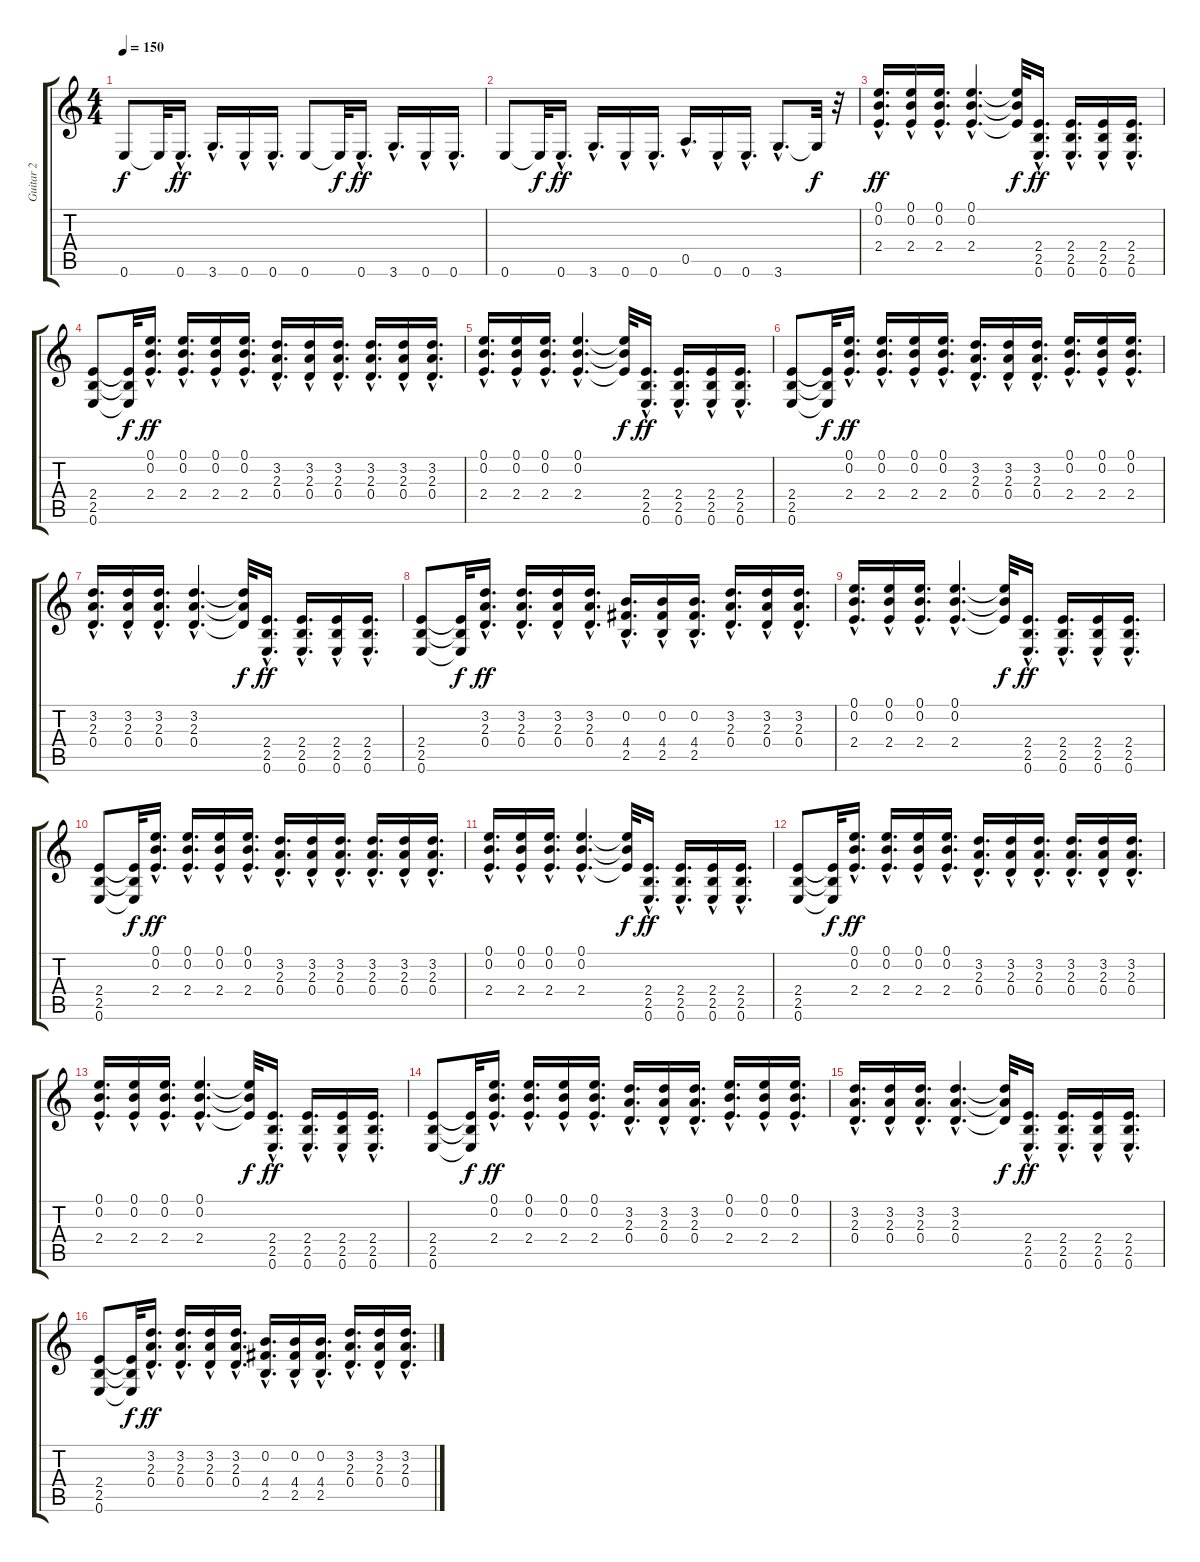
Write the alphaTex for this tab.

\track ("Guitar 2" "Guitar 2") {instrument overdrivenguitar}
\staff {score tabs}
\tuning (E4 B3 G3 D3 A2 E2) {hide}
\ts (4 4)
\tempo 150
\clef g2
\ks c
0.6{t}.8{dy f} 0.6{t}.32 0.6{hac}.16{d dy ff} 3.6{hac}.16{d} 0.6{hac}.16 0.6{hac}.16{d} 0.6.8 0.6{t}.32{dy f} 0.6{hac}.16{d dy ff} 3.6{hac}.16{d} 0.6{hac}.16 0.6{hac}.16{d} |
0.6.8 0.6{t}.32{dy f} 0.6{hac}.16{d dy ff} 3.6{hac}.16{d} 0.6{hac}.16 0.6{hac}.16{d} 0.5{hac}.16{d} 0.6{hac}.16 0.6{hac}.16{d} 3.6{hac}.8{d} 3.6{t}.32{dy f} r.32 |
(0.1{hac} 0.2{hac} 2.4{hac}).16{d dy ff} (0.1{hac} 0.2{hac} 2.4{hac}).16 (0.1{hac} 0.2{hac} 2.4{hac}).16{d} (0.1{hac} 0.2{hac} 2.4{hac}).4{d} (0.1{t} 0.2{t} 2.4{t}).32{dy f} (2.4{hac} 2.5{hac} 0.6{hac}).16{d dy ff} (2.4{hac} 2.5{hac} 0.6{hac}).16{d} (2.4{hac} 2.5{hac} 0.6{hac}).16 (2.4{hac} 2.5{hac} 0.6{hac}).16{d} |
(2.4 2.5 0.6).8 (2.4{t} 2.5{t} 0.6{t}).32{dy f} (0.1{hac} 0.2{hac} 2.4{hac}).16{d dy ff} (0.1{hac} 0.2{hac} 2.4{hac}).16{d} (0.1{hac} 0.2{hac} 2.4{hac}).16 (0.1{hac} 0.2{hac} 2.4{hac}).16{d} (3.2{hac} 2.3{hac} 0.4{hac}).16{d} (3.2{hac} 2.3{hac} 0.4{hac}).16 (3.2{hac} 2.3{hac} 0.4{hac}).16{d} (3.2{hac} 2.3{hac} 0.4{hac}).16{d} (3.2{hac} 2.3{hac} 0.4{hac}).16 (3.2{hac} 2.3{hac} 0.4{hac}).16{d} |
(0.1{hac} 0.2{hac} 2.4{hac}).16{d} (0.1{hac} 0.2{hac} 2.4{hac}).16 (0.1{hac} 0.2{hac} 2.4{hac}).16{d} (0.1{hac} 0.2{hac} 2.4{hac}).4{d} (0.1{t} 0.2{t} 2.4{t}).32{dy f} (2.4{hac} 2.5{hac} 0.6{hac}).16{d dy ff} (2.4{hac} 2.5{hac} 0.6{hac}).16{d} (2.4{hac} 2.5{hac} 0.6{hac}).16 (2.4{hac} 2.5{hac} 0.6{hac}).16{d} |
(2.4 2.5 0.6).8 (2.4{t} 2.5{t} 0.6{t}).32{dy f} (0.1{hac} 0.2{hac} 2.4{hac}).16{d dy ff} (0.1{hac} 0.2{hac} 2.4{hac}).16{d} (0.1{hac} 0.2{hac} 2.4{hac}).16 (0.1{hac} 0.2{hac} 2.4{hac}).16{d} (3.2{hac} 2.3{hac} 0.4{hac}).16{d} (3.2{hac} 2.3{hac} 0.4{hac}).16 (3.2{hac} 2.3{hac} 0.4{hac}).16{d} (0.1{hac} 0.2{hac} 2.4{hac}).16{d} (0.1{hac} 0.2{hac} 2.4{hac}).16 (0.1{hac} 0.2{hac} 2.4{hac}).16{d} |
(3.2{hac} 2.3{hac} 0.4{hac}).16{d} (3.2{hac} 2.3{hac} 0.4{hac}).16 (3.2{hac} 2.3{hac} 0.4{hac}).16{d} (3.2{hac} 2.3{hac} 0.4{hac}).4{d} (3.2{t} 2.3{t} 0.4{t}).32{dy f} (2.4{hac} 2.5{hac} 0.6{hac}).16{d dy ff} (2.4{hac} 2.5{hac} 0.6{hac}).16{d} (2.4{hac} 2.5{hac} 0.6{hac}).16 (2.4{hac} 2.5{hac} 0.6{hac}).16{d} |
(2.4 2.5 0.6).8 (2.4{t} 2.5{t} 0.6{t}).32{dy f} (3.2{hac} 2.3{hac} 0.4{hac}).16{d dy ff} (3.2{hac} 2.3{hac} 0.4{hac}).16{d} (3.2{hac} 2.3{hac} 0.4{hac}).16 (3.2{hac} 2.3{hac} 0.4{hac}).16{d} (0.2{hac} 4.4{hac} 2.5{hac}).16{d} (0.2{hac} 4.4{hac} 2.5{hac}).16 (0.2{hac} 4.4{hac} 2.5{hac}).16{d} (3.2{hac} 2.3{hac} 0.4{hac}).16{d} (3.2{hac} 2.3{hac} 0.4{hac}).16 (3.2{hac} 2.3{hac} 0.4{hac}).16{d} |
(0.1{hac} 0.2{hac} 2.4{hac}).16{d} (0.1{hac} 0.2{hac} 2.4{hac}).16 (0.1{hac} 0.2{hac} 2.4{hac}).16{d} (0.1{hac} 0.2{hac} 2.4{hac}).4{d} (0.1{t} 0.2{t} 2.4{t}).32{dy f} (2.4{hac} 2.5{hac} 0.6{hac}).16{d dy ff} (2.4{hac} 2.5{hac} 0.6{hac}).16{d} (2.4{hac} 2.5{hac} 0.6{hac}).16 (2.4{hac} 2.5{hac} 0.6{hac}).16{d} |
(2.4 2.5 0.6).8 (2.4{t} 2.5{t} 0.6{t}).32{dy f} (0.1{hac} 0.2{hac} 2.4{hac}).16{d dy ff} (0.1{hac} 0.2{hac} 2.4{hac}).16{d} (0.1{hac} 0.2{hac} 2.4{hac}).16 (0.1{hac} 0.2{hac} 2.4{hac}).16{d} (3.2{hac} 2.3{hac} 0.4{hac}).16{d} (3.2{hac} 2.3{hac} 0.4{hac}).16 (3.2{hac} 2.3{hac} 0.4{hac}).16{d} (3.2{hac} 2.3{hac} 0.4{hac}).16{d} (3.2{hac} 2.3{hac} 0.4{hac}).16 (3.2{hac} 2.3{hac} 0.4{hac}).16{d} |
(0.1{hac} 0.2{hac} 2.4{hac}).16{d} (0.1{hac} 0.2{hac} 2.4{hac}).16 (0.1{hac} 0.2{hac} 2.4{hac}).16{d} (0.1{hac} 0.2{hac} 2.4{hac}).4{d} (0.1{t} 0.2{t} 2.4{t}).32{dy f} (2.4{hac} 2.5{hac} 0.6{hac}).16{d dy ff} (2.4{hac} 2.5{hac} 0.6{hac}).16{d} (2.4{hac} 2.5{hac} 0.6{hac}).16 (2.4{hac} 2.5{hac} 0.6{hac}).16{d} |
(2.4 2.5 0.6).8 (2.4{t} 2.5{t} 0.6{t}).32{dy f} (0.1{hac} 0.2{hac} 2.4{hac}).16{d dy ff} (0.1{hac} 0.2{hac} 2.4{hac}).16{d} (0.1{hac} 0.2{hac} 2.4{hac}).16 (0.1{hac} 0.2{hac} 2.4{hac}).16{d} (3.2{hac} 2.3{hac} 0.4{hac}).16{d} (3.2{hac} 2.3{hac} 0.4{hac}).16 (3.2{hac} 2.3{hac} 0.4{hac}).16{d} (3.2{hac} 2.3{hac} 0.4{hac}).16{d} (3.2{hac} 2.3{hac} 0.4{hac}).16 (3.2{hac} 2.3{hac} 0.4{hac}).16{d} |
(0.1{hac} 0.2{hac} 2.4{hac}).16{d} (0.1{hac} 0.2{hac} 2.4{hac}).16 (0.1{hac} 0.2{hac} 2.4{hac}).16{d} (0.1{hac} 0.2{hac} 2.4{hac}).4{d} (0.1{t} 0.2{t} 2.4{t}).32{dy f} (2.4{hac} 2.5{hac} 0.6{hac}).16{d dy ff} (2.4{hac} 2.5{hac} 0.6{hac}).16{d} (2.4{hac} 2.5{hac} 0.6{hac}).16 (2.4{hac} 2.5{hac} 0.6{hac}).16{d} |
(2.4 2.5 0.6).8 (2.4{t} 2.5{t} 0.6{t}).32{dy f} (0.1{hac} 0.2{hac} 2.4{hac}).16{d dy ff} (0.1{hac} 0.2{hac} 2.4{hac}).16{d} (0.1{hac} 0.2{hac} 2.4{hac}).16 (0.1{hac} 0.2{hac} 2.4{hac}).16{d} (3.2{hac} 2.3{hac} 0.4{hac}).16{d} (3.2{hac} 2.3{hac} 0.4{hac}).16 (3.2{hac} 2.3{hac} 0.4{hac}).16{d} (0.1{hac} 0.2{hac} 2.4{hac}).16{d} (0.1{hac} 0.2{hac} 2.4{hac}).16 (0.1{hac} 0.2{hac} 2.4{hac}).16{d} |
(3.2{hac} 2.3{hac} 0.4{hac}).16{d} (3.2{hac} 2.3{hac} 0.4{hac}).16 (3.2{hac} 2.3{hac} 0.4{hac}).16{d} (3.2{hac} 2.3{hac} 0.4{hac}).4{d} (3.2{t} 2.3{t} 0.4{t}).32{dy f} (2.4{hac} 2.5{hac} 0.6{hac}).16{d dy ff} (2.4{hac} 2.5{hac} 0.6{hac}).16{d} (2.4{hac} 2.5{hac} 0.6{hac}).16 (2.4{hac} 2.5{hac} 0.6{hac}).16{d} |
(2.4 2.5 0.6).8 (2.4{t} 2.5{t} 0.6{t}).32{dy f} (3.2{hac} 2.3{hac} 0.4{hac}).16{d dy ff} (3.2{hac} 2.3{hac} 0.4{hac}).16{d} (3.2{hac} 2.3{hac} 0.4{hac}).16 (3.2{hac} 2.3{hac} 0.4{hac}).16{d} (0.2{hac} 4.4{hac} 2.5{hac}).16{d} (0.2{hac} 4.4{hac} 2.5{hac}).16 (0.2{hac} 4.4{hac} 2.5{hac}).16{d} (3.2{hac} 2.3{hac} 0.4{hac}).16{d} (3.2{hac} 2.3{hac} 0.4{hac}).16 (3.2{hac} 2.3{hac} 0.4{hac}).16{d}
